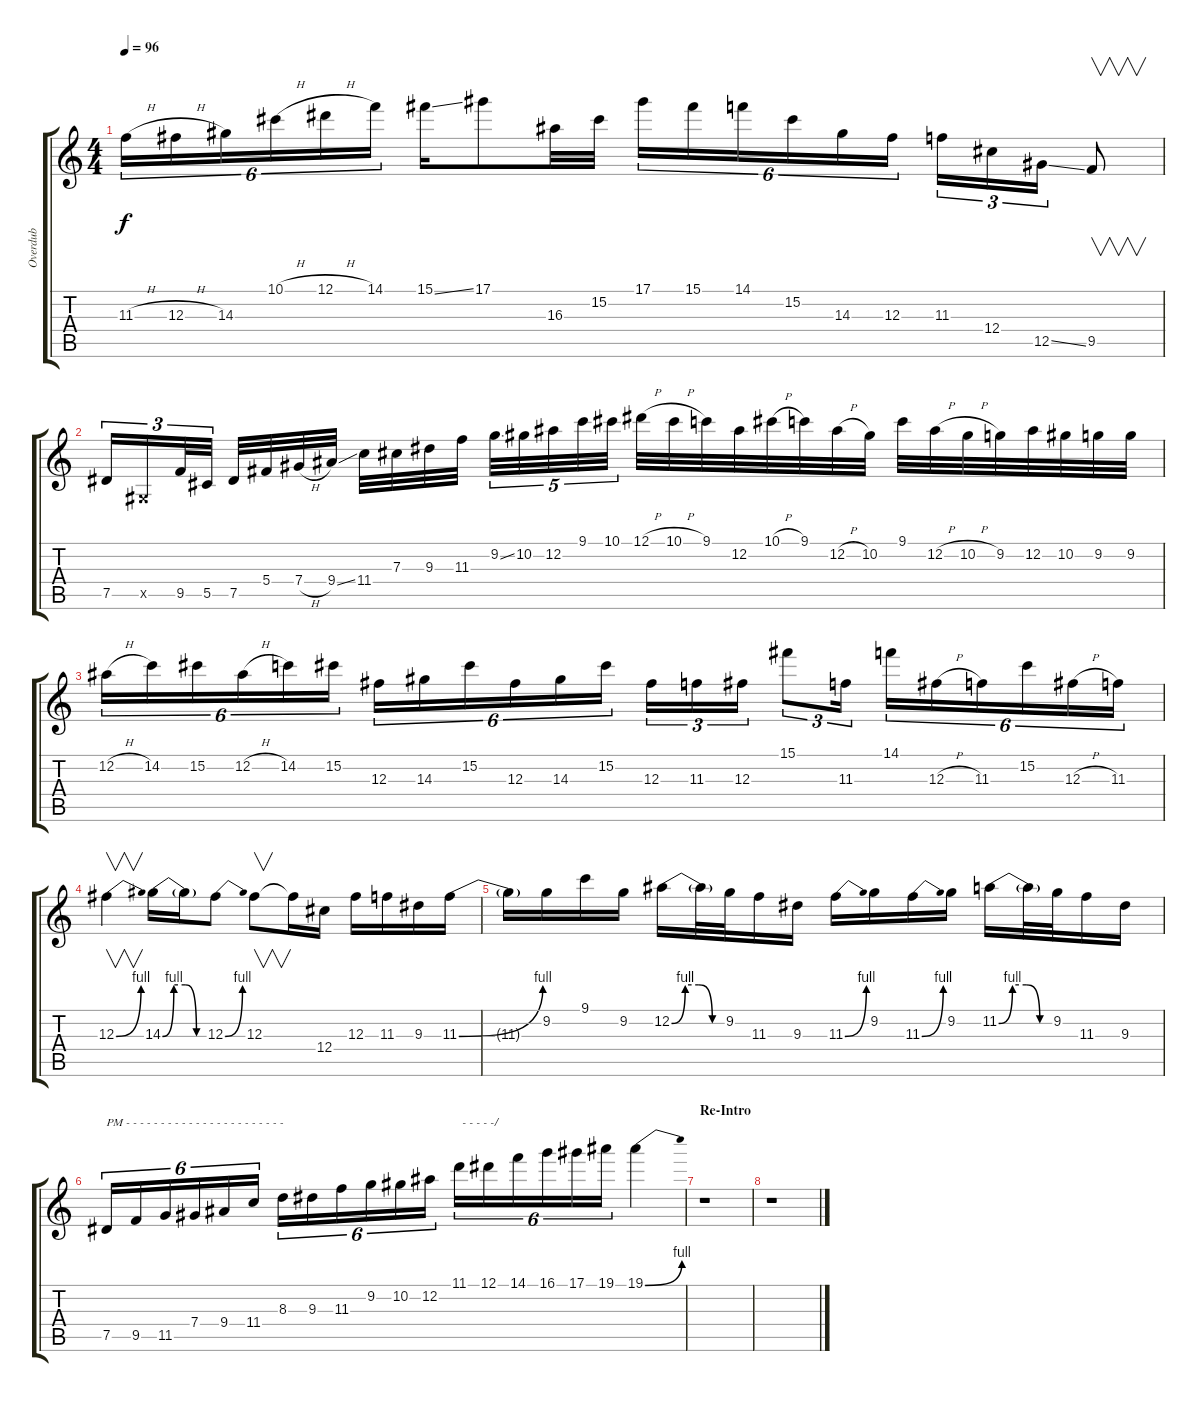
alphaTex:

\track ("Overdub" "Overdub") {instrument fretlessbass}
\staff {score tabs}
\tuning (Eb4 Bb3 Gb3 Db3 Ab2 Db2) {hide}
\ts (4 4)
\tempo 96
\clef g2
\ks c
11.3{h}.16{tu (6 4) dy f} 12.3{h}.16{tu (6 4)} 14.3.16{tu (6 4)} 10.1{h}.16{tu (6 4)} 12.1{h}.16{tu (6 4)} 14.1.16{tu (6 4)} 15.1{ss}.16 17.1.8 16.3.32 15.2.32 17.1.16{tu (6 4)} 15.1.16{tu (6 4)} 14.1.16{tu (6 4)} 15.2.16{tu (6 4)} 14.3.16{tu (6 4)} 12.3.16{tu (6 4)} 11.3.16{tu (3 2)} 12.4.16{tu (3 2)} 12.5{ss}.16{tu (3 2)} 9.5.8{v} |
7.5.16{tu (3 2)} 0.5{x}.16{tu (3 2)} 9.5.32{tu (3 2)} 5.5.32{tu (3 2)} 7.5.32 5.4.32 7.4{h}.32 9.4{ss}.32 11.4.32 7.3.32 9.3.32 11.3.32 9.2{ss}.32{tu (5 4)} 10.2.32{tu (5 4)} 12.2.32{tu (5 4)} 9.1.32{tu (5 4)} 10.1.32{tu (5 4)} 12.1{h}.32 10.1{h}.32 9.1.32 12.2.32 10.1{h}.32 9.1.32 12.2{h}.32 10.2.32 9.1.32 12.2{h}.32 10.2{h}.32 9.2.32 12.2.32 10.2.32 9.2.32 9.2.32 |
12.2{h}.16{tu (6 4)} 14.2.16{tu (6 4)} 15.2.16{tu (6 4)} 12.2{h}.16{tu (6 4)} 14.2.16{tu (6 4)} 15.2.16{tu (6 4)} 12.3.16{tu (6 4)} 14.3.16{tu (6 4)} 15.2.16{tu (6 4)} 12.3.16{tu (6 4)} 14.3.16{tu (6 4)} 15.2.16{tu (6 4)} 12.3.16{tu (3 2)} 11.3.16{tu (3 2)} 12.3.16{tu (3 2)} 15.1.8{tu (3 2)} 11.3.16{tu (3 2)} 14.1.16{tu (6 4)} 12.3{h}.16{tu (6 4)} 11.3.16{tu (6 4)} 15.2.16{tu (6 4)} 12.3{h}.16{tu (6 4)} 11.3.16{tu (6 4)} |
12.3{be (bend 0 0 60 4)}.4{v} 14.3{be (custom 0 0 15 4 30 4 45 0 60 0)}.16 14.3{t}.16 12.3{be (bend 0 0 60 4)}.8 12.3.8{v} 12.3{t}.16 12.4.16 12.3.16 11.3.16 9.3.16 11.3{be (bend 0 0 60 4)}.16 |
11.3{t}.16 9.2.16 9.1.16 9.2.16 12.2{be (custom 0 0 15 4 30 4 45 0 60 0)}.16 12.2{t}.32 9.2.32 11.3.16 9.3.16 11.3{be (bend 0 0 60 4)}.16 9.2.16 11.3{be (bend 0 0 60 4)}.16 9.2.16 11.2{be (custom 0 0 15 4 30 4 45 0 60 0)}.16 11.2{t}.32 9.2.32 11.3.16 9.3.16 |
7.5.16{tu (6 4) txt "PM - - - - - - - - - - - - - - - - - - - - - - -"} 9.5.16{tu (6 4)} 11.5.16{tu (6 4)} 7.4.16{tu (6 4)} 9.4.16{tu (6 4)} 11.4.16{tu (6 4)} 8.3.16{tu (6 4)} 9.3.16{tu (6 4)} 11.3.16{tu (6 4)} 9.2.16{tu (6 4)} 10.2.16{tu (6 4)} 12.2.16{tu (6 4)} 11.1.16{tu (6 4) txt " - - - - -/"} 12.1.16{tu (6 4)} 14.1.16{tu (6 4)} 16.1.16{tu (6 4)} 17.1.16{tu (6 4)} 19.1.16{tu (6 4)} 19.1{be (bend 0 0 60 4)}.4 |
\section ("" "Re-Intro")
r.1 |
r.1
